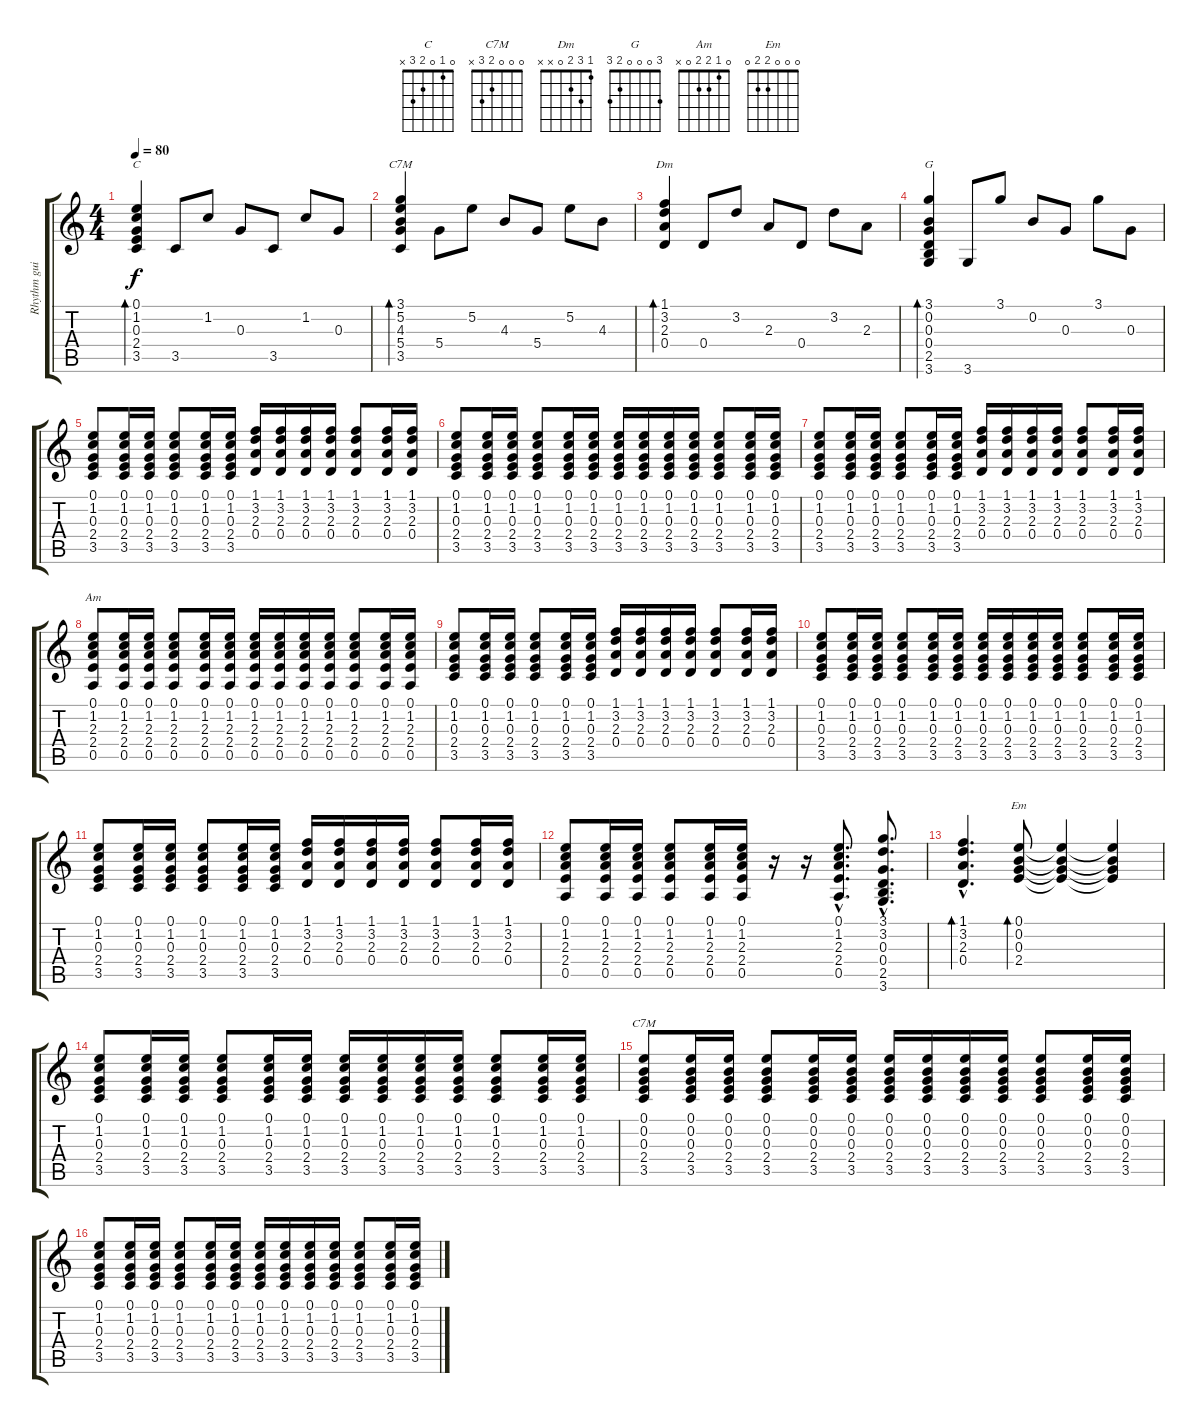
\track ("Rhythm guitar" "Rhythm gui") {instrument electricguitarmuted}
\staff {score tabs}
\tuning (E4 B3 G3 D3 A2 E2) {hide}
\chord ("C" 0 1 0 2 3 x)
\chord ("C7M" 3 5 4 5 3 x) {barre 3}
\chord ("Dm" 1 3 2 0 x x)
\chord ("G" 3 0 0 0 2 3)
\chord ("Am" 0 1 2 2 0 x)
\chord ("Em" 0 0 0 2 2 0)
\chord ("C7M" 0 0 0 2 3 x)
\ts (4 4)
\tempo 80
\clef g2
\ks c
(0.1 1.2 0.3 2.4 3.5).4{bd 480 ch "C" dy f volume 9} 3.5.8 1.2.8 0.3.8 3.5.8 1.2.8 0.3.8 |
(3.1 5.2 4.3 5.4 3.5).4{bd 480 ch "C7M"} 5.4.8 5.2.8 4.3.8 5.4.8 5.2.8 4.3.8 |
(1.1 3.2 2.3 0.4).4{bd 480 ch "Dm"} 0.4.8 3.2.8 2.3.8 0.4.8 3.2.8 2.3.8 |
(3.1 0.2 0.3 0.4 2.5 3.6).4{bd 480 ch "G"} 3.6.8 3.1.8 0.2.8 0.3.8 3.1.8 0.3.8 |
(0.1 1.2 0.3 2.4 3.5).8{volume 7} (0.1 1.2 0.3 2.4 3.5).16 (0.1 1.2 0.3 2.4 3.5).16 (0.1 1.2 0.3 2.4 3.5).8 (0.1 1.2 0.3 2.4 3.5).16 (0.1 1.2 0.3 2.4 3.5).16 (1.1 3.2 2.3 0.4).16 (1.1 3.2 2.3 0.4).16 (1.1 3.2 2.3 0.4).16 (1.1 3.2 2.3 0.4).16 (1.1 3.2 2.3 0.4).8 (1.1 3.2 2.3 0.4).16 (1.1 3.2 2.3 0.4).16 |
(0.1 1.2 0.3 2.4 3.5).8 (0.1 1.2 0.3 2.4 3.5).16 (0.1 1.2 0.3 2.4 3.5).16 (0.1 1.2 0.3 2.4 3.5).8 (0.1 1.2 0.3 2.4 3.5).16 (0.1 1.2 0.3 2.4 3.5).16 (0.1 1.2 0.3 2.4 3.5).16 (0.1 1.2 0.3 2.4 3.5).16 (0.1 1.2 0.3 2.4 3.5).16 (0.1 1.2 0.3 2.4 3.5).16 (0.1 1.2 0.3 2.4 3.5).8 (0.1 1.2 0.3 2.4 3.5).16 (0.1 1.2 0.3 2.4 3.5).16 |
(0.1 1.2 0.3 2.4 3.5).8 (0.1 1.2 0.3 2.4 3.5).16 (0.1 1.2 0.3 2.4 3.5).16 (0.1 1.2 0.3 2.4 3.5).8 (0.1 1.2 0.3 2.4 3.5).16 (0.1 1.2 0.3 2.4 3.5).16 (1.1 3.2 2.3 0.4).16 (1.1 3.2 2.3 0.4).16 (1.1 3.2 2.3 0.4).16 (1.1 3.2 2.3 0.4).16 (1.1 3.2 2.3 0.4).8 (1.1 3.2 2.3 0.4).16 (1.1 3.2 2.3 0.4).16 |
(0.1 1.2 2.3 2.4 0.5).8{ch "Am"} (0.1 1.2 2.3 2.4 0.5).16 (0.1 1.2 2.3 2.4 0.5).16 (0.1 1.2 2.3 2.4 0.5).8 (0.1 1.2 2.3 2.4 0.5).16 (0.1 1.2 2.3 2.4 0.5).16 (0.1 1.2 2.3 2.4 0.5).16 (0.1 1.2 2.3 2.4 0.5).16 (0.1 1.2 2.3 2.4 0.5).16 (0.1 1.2 2.3 2.4 0.5).16 (0.1 1.2 2.3 2.4 0.5).8 (0.1 1.2 2.3 2.4 0.5).16 (0.1 1.2 2.3 2.4 0.5).16 |
(0.1 1.2 0.3 2.4 3.5).8 (0.1 1.2 0.3 2.4 3.5).16 (0.1 1.2 0.3 2.4 3.5).16 (0.1 1.2 0.3 2.4 3.5).8 (0.1 1.2 0.3 2.4 3.5).16 (0.1 1.2 0.3 2.4 3.5).16 (1.1 3.2 2.3 0.4).16 (1.1 3.2 2.3 0.4).16 (1.1 3.2 2.3 0.4).16 (1.1 3.2 2.3 0.4).16 (1.1 3.2 2.3 0.4).8 (1.1 3.2 2.3 0.4).16 (1.1 3.2 2.3 0.4).16 |
(0.1 1.2 0.3 2.4 3.5).8 (0.1 1.2 0.3 2.4 3.5).16 (0.1 1.2 0.3 2.4 3.5).16 (0.1 1.2 0.3 2.4 3.5).8 (0.1 1.2 0.3 2.4 3.5).16 (0.1 1.2 0.3 2.4 3.5).16 (0.1 1.2 0.3 2.4 3.5).16 (0.1 1.2 0.3 2.4 3.5).16 (0.1 1.2 0.3 2.4 3.5).16 (0.1 1.2 0.3 2.4 3.5).16 (0.1 1.2 0.3 2.4 3.5).8 (0.1 1.2 0.3 2.4 3.5).16 (0.1 1.2 0.3 2.4 3.5).16 |
(0.1 1.2 0.3 2.4 3.5).8 (0.1 1.2 0.3 2.4 3.5).16 (0.1 1.2 0.3 2.4 3.5).16 (0.1 1.2 0.3 2.4 3.5).8 (0.1 1.2 0.3 2.4 3.5).16 (0.1 1.2 0.3 2.4 3.5).16 (1.1 3.2 2.3 0.4).16 (1.1 3.2 2.3 0.4).16 (1.1 3.2 2.3 0.4).16 (1.1 3.2 2.3 0.4).16 (1.1 3.2 2.3 0.4).8 (1.1 3.2 2.3 0.4).16 (1.1 3.2 2.3 0.4).16 |
(0.1 1.2 2.3 2.4 0.5).8 (0.1 1.2 2.3 2.4 0.5).16 (0.1 1.2 2.3 2.4 0.5).16 (0.1 1.2 2.3 2.4 0.5).8 (0.1 1.2 2.3 2.4 0.5).16 (0.1 1.2 2.3 2.4 0.5).16 r.16 r.16 (0.1{hac} 1.2{hac} 2.3{hac} 2.4{hac} 0.5{hac}).8{d} (3.1{hac} 3.2{hac} 0.3{hac} 0.4{hac} 2.5{hac} 3.6{hac}).8{d} |
(1.1{hac} 3.2{hac} 2.3{hac} 0.4{hac}).4{d bd 480} (0.1 0.2 0.3 2.4).8{bd 480 ch "Em"} (0.1{t} 0.2{t} 0.3{t} 2.4{t}).4 (0.1{t} 0.2{t} 0.3{t} 2.4{t}).4 |
(0.1 1.2 0.3 2.4 3.5).8{volume 5} (0.1 1.2 0.3 2.4 3.5).16 (0.1 1.2 0.3 2.4 3.5).16 (0.1 1.2 0.3 2.4 3.5).8 (0.1 1.2 0.3 2.4 3.5).16 (0.1 1.2 0.3 2.4 3.5).16 (0.1 1.2 0.3 2.4 3.5).16 (0.1 1.2 0.3 2.4 3.5).16 (0.1 1.2 0.3 2.4 3.5).16 (0.1 1.2 0.3 2.4 3.5).16 (0.1 1.2 0.3 2.4 3.5).8 (0.1 1.2 0.3 2.4 3.5).16 (0.1 1.2 0.3 2.4 3.5).16 |
(0.1 0.2 0.3 2.4 3.5).8{ch "C7M"} (0.1 0.2 0.3 2.4 3.5).16 (0.1 0.2 0.3 2.4 3.5).16 (0.1 0.2 0.3 2.4 3.5).8 (0.1 0.2 0.3 2.4 3.5).16 (0.1 0.2 0.3 2.4 3.5).16 (0.1 0.2 0.3 2.4 3.5).16 (0.1 0.2 0.3 2.4 3.5).16 (0.1 0.2 0.3 2.4 3.5).16 (0.1 0.2 0.3 2.4 3.5).16 (0.1 0.2 0.3 2.4 3.5).8 (0.1 0.2 0.3 2.4 3.5).16 (0.1 0.2 0.3 2.4 3.5).16 |
(0.1 1.2 0.3 2.4 3.5).8 (0.1 1.2 0.3 2.4 3.5).16 (0.1 1.2 0.3 2.4 3.5).16 (0.1 1.2 0.3 2.4 3.5).8 (0.1 1.2 0.3 2.4 3.5).16 (0.1 1.2 0.3 2.4 3.5).16 (0.1 1.2 0.3 2.4 3.5).16 (0.1 1.2 0.3 2.4 3.5).16 (0.1 1.2 0.3 2.4 3.5).16 (0.1 1.2 0.3 2.4 3.5).16 (0.1 1.2 0.3 2.4 3.5).8 (0.1 1.2 0.3 2.4 3.5).16 (0.1 1.2 0.3 2.4 3.5).16
